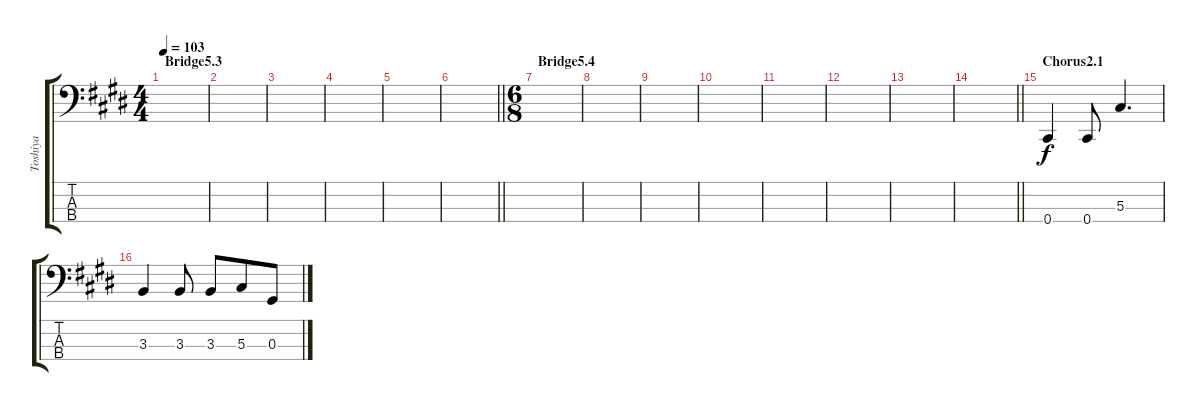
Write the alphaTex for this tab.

\track ("Toshiya" "Toshiya") {instrument electricbasspick}
\staff {score tabs}
\tuning (Gb2 Db2 Ab1 Db1) {hide}
\ts (4 4)
\section ("" "Bridge5.3")
\tempo 103
\clef f4
\ks c#minor
|
|
|
|
|
\barLineRight lightlight
|
\ts (6 8)
\section ("" "Bridge5.4")
|
|
|
|
|
|
|
\barLineRight lightlight
|
\section ("" "Chorus2.1")
0.4.4 0.4.8 5.3.4{d} |
3.3.4 3.3.8 3.3.8 5.3.8 0.3.8
